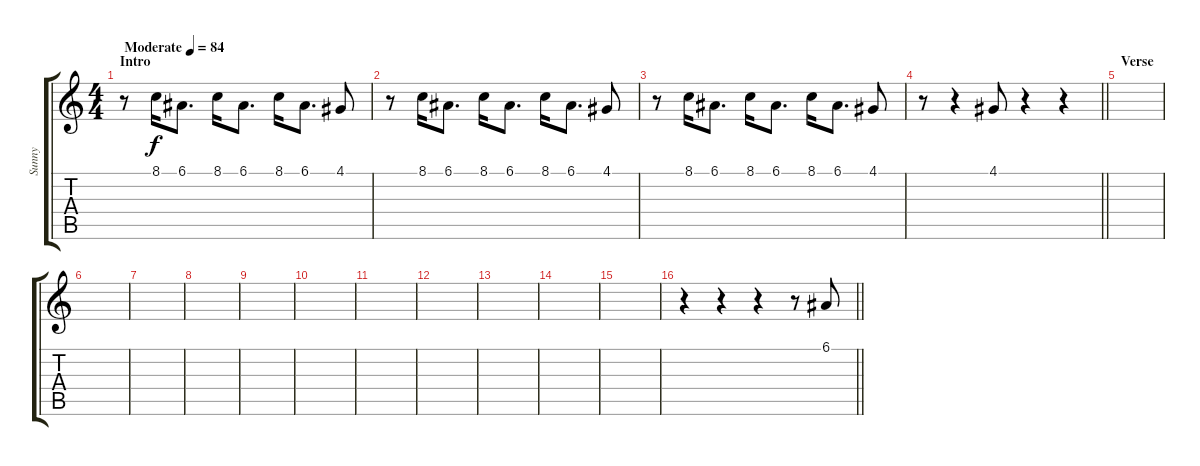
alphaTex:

\track ("Sunny" "Sunny") {instrument recorder}
\staff {score tabs}
\tuning (E4 B3 G3 D3 A2 E2) {hide}
\ts (4 4)
\section ("" "Intro")
\tempo (84 "Moderate")
\clef g2
\ks c
r.8{dy f instrument recorder} 8.1.16 6.1.8{d} 8.1.16 6.1.8{d} 8.1.16 6.1.8{d} 4.1.8 |
r.8 8.1.16 6.1.8{d} 8.1.16 6.1.8{d} 8.1.16 6.1.8{d} 4.1.8 |
r.8 8.1.16 6.1.8{d} 8.1.16 6.1.8{d} 8.1.16 6.1.8{d} 4.1.8 |
\barLineRight lightlight
r.8 r.4 4.1.8 r.4 r.4 |
\section ("" "Verse")
|
|
|
|
|
|
|
|
|
|
|
\barLineRight lightlight
r.4 r.4 r.4 r.8 6.1.8
